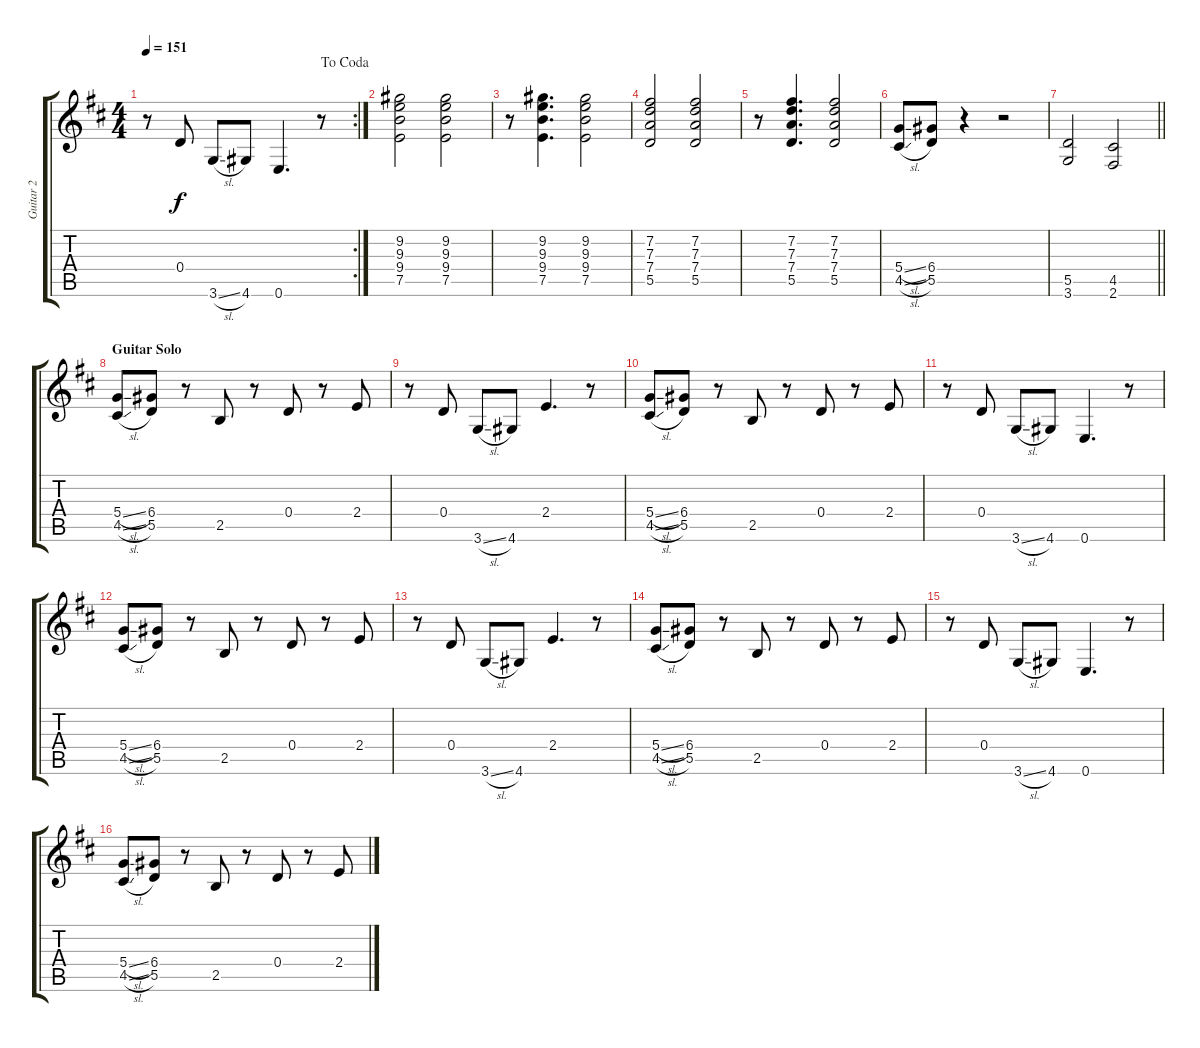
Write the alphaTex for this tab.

\track ("Guitar 2" "Guitar 2") {instrument electricguitarclean}
\staff {score tabs}
\tuning (E4 B3 G3 D3 A2 E2) {hide}
\rc 2
\ts (4 4)
\jump dacoda
\tempo 151
\clef g2
\ks d
r.8{dy f} 0.4.8 3.6{sl}.8 4.6.8 0.6.4{d} r.8 |
(9.2 9.3 9.4 7.5).2 (9.2 9.3 9.4 7.5).2 |
r.8 (9.2 9.3 9.4 7.5).4{d} (9.2 9.3 9.4 7.5).2 |
(7.2 7.3 7.4 5.5).2 (7.2 7.3 7.4 5.5).2 |
r.8 (7.2 7.3 7.4 5.5).4{d} (7.2 7.3 7.4 5.5).2 |
(5.4{sl} 4.5{sl}).8 (6.4 5.5).8 r.4 r.2 |
\barLineRight lightlight
(5.5 3.6).2 (4.5 2.6).2 |
\section ("" "Guitar Solo")
(5.4{sl} 4.5{sl}).8 (6.4 5.5).8 r.8 2.5.8 r.8 0.4.8 r.8 2.4.8 |
r.8 0.4.8 3.6{sl}.8 4.6.8 2.4.4{d} r.8 |
(5.4{sl} 4.5{sl}).8 (6.4 5.5).8 r.8 2.5.8 r.8 0.4.8 r.8 2.4.8 |
r.8 0.4.8 3.6{sl}.8 4.6.8 0.6.4{d} r.8 |
(5.4{sl} 4.5{sl}).8 (6.4 5.5).8 r.8 2.5.8 r.8 0.4.8 r.8 2.4.8 |
r.8 0.4.8 3.6{sl}.8 4.6.8 2.4.4{d} r.8 |
(5.4{sl} 4.5{sl}).8 (6.4 5.5).8 r.8 2.5.8 r.8 0.4.8 r.8 2.4.8 |
r.8 0.4.8 3.6{sl}.8 4.6.8 0.6.4{d} r.8 |
(5.4{sl} 4.5{sl}).8 (6.4 5.5).8 r.8 2.5.8 r.8 0.4.8 r.8 2.4.8
